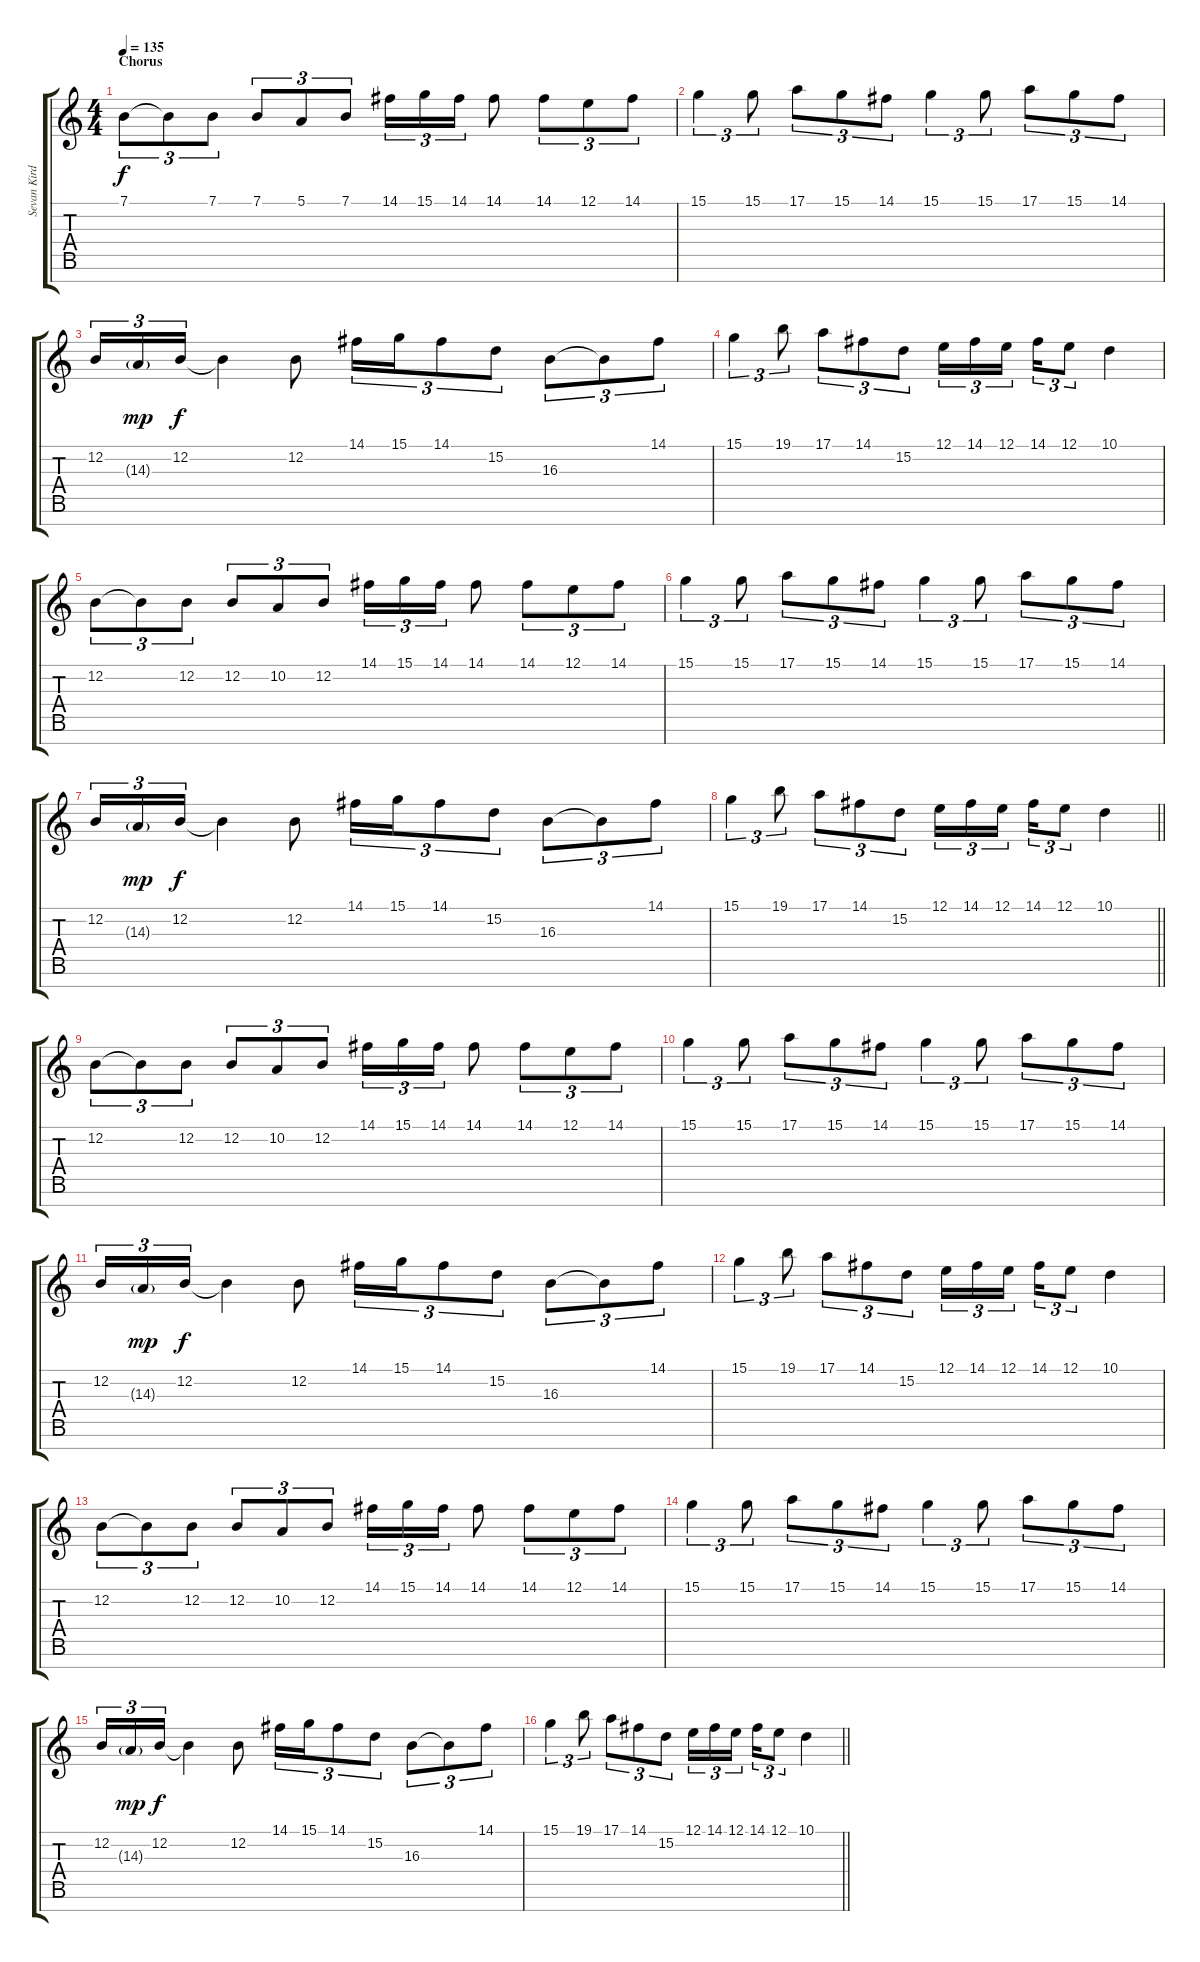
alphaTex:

\track ("Sevan Kirder" "Sevan Kird") {instrument flute}
\staff {score tabs}
\tuning (E4 B3 G3 D3 A2 E2 B1) {hide}
\ts (4 4)
\section ("" "Chorus")
\tempo 135
\clef g2
\ks c
7.1.8{tu (3 2) dy f} 7.1{t}.8{tu (3 2)} 7.1.8{tu (3 2)} 7.1.8{tu (3 2)} 5.1.8{tu (3 2)} 7.1.8{tu (3 2)} 14.1.16{tu (3 2)} 15.1.16{tu (3 2)} 14.1.16{tu (3 2)} 14.1.8 14.1.8{tu (3 2)} 12.1.8{tu (3 2)} 14.1.8{tu (3 2)} |
15.1.4{tu (3 2)} 15.1.8{tu (3 2)} 17.1.8{tu (3 2)} 15.1.8{tu (3 2)} 14.1.8{tu (3 2)} 15.1.4{tu (3 2)} 15.1.8{tu (3 2)} 17.1.8{tu (3 2)} 15.1.8{tu (3 2)} 14.1.8{tu (3 2)} |
12.2.16{tu (3 2)} 14.3{g}.16{tu (3 2) dy mp} 12.2.16{tu (3 2) dy f} 12.2{t}.4 12.2.8 14.1.16{tu (3 2)} 15.1.16{tu (3 2)} 14.1.8{tu (3 2)} 15.2.8{tu (3 2)} 16.3.8{tu (3 2)} 16.3{t}.8{tu (3 2)} 14.1.8{tu (3 2)} |
15.1.4{tu (3 2)} 19.1.8{tu (3 2)} 17.1.8{tu (3 2)} 14.1.8{tu (3 2)} 15.2.8{tu (3 2)} 12.1.16{tu (3 2)} 14.1.16{tu (3 2)} 12.1.16{tu (3 2) beam splitsecondary} 14.1.16{tu (3 2)} 12.1.8{tu (3 2)} 10.1.4 |
12.2.8{tu (3 2)} 12.2{t}.8{tu (3 2)} 12.2.8{tu (3 2)} 12.2.8{tu (3 2)} 10.2.8{tu (3 2)} 12.2.8{tu (3 2)} 14.1.16{tu (3 2)} 15.1.16{tu (3 2)} 14.1.16{tu (3 2)} 14.1.8 14.1.8{tu (3 2)} 12.1.8{tu (3 2)} 14.1.8{tu (3 2)} |
15.1.4{tu (3 2)} 15.1.8{tu (3 2)} 17.1.8{tu (3 2)} 15.1.8{tu (3 2)} 14.1.8{tu (3 2)} 15.1.4{tu (3 2)} 15.1.8{tu (3 2)} 17.1.8{tu (3 2)} 15.1.8{tu (3 2)} 14.1.8{tu (3 2)} |
12.2.16{tu (3 2)} 14.3{g}.16{tu (3 2) dy mp} 12.2.16{tu (3 2) dy f} 12.2{t}.4 12.2.8 14.1.16{tu (3 2)} 15.1.16{tu (3 2)} 14.1.8{tu (3 2)} 15.2.8{tu (3 2)} 16.3.8{tu (3 2)} 16.3{t}.8{tu (3 2)} 14.1.8{tu (3 2)} |
\barLineRight lightlight
15.1.4{tu (3 2)} 19.1.8{tu (3 2)} 17.1.8{tu (3 2)} 14.1.8{tu (3 2)} 15.2.8{tu (3 2)} 12.1.16{tu (3 2)} 14.1.16{tu (3 2)} 12.1.16{tu (3 2) beam splitsecondary} 14.1.16{tu (3 2)} 12.1.8{tu (3 2)} 10.1.4 |
12.2.8{tu (3 2)} 12.2{t}.8{tu (3 2)} 12.2.8{tu (3 2)} 12.2.8{tu (3 2)} 10.2.8{tu (3 2)} 12.2.8{tu (3 2)} 14.1.16{tu (3 2)} 15.1.16{tu (3 2)} 14.1.16{tu (3 2)} 14.1.8 14.1.8{tu (3 2)} 12.1.8{tu (3 2)} 14.1.8{tu (3 2)} |
15.1.4{tu (3 2)} 15.1.8{tu (3 2)} 17.1.8{tu (3 2)} 15.1.8{tu (3 2)} 14.1.8{tu (3 2)} 15.1.4{tu (3 2)} 15.1.8{tu (3 2)} 17.1.8{tu (3 2)} 15.1.8{tu (3 2)} 14.1.8{tu (3 2)} |
12.2.16{tu (3 2)} 14.3{g}.16{tu (3 2) dy mp} 12.2.16{tu (3 2) dy f} 12.2{t}.4 12.2.8 14.1.16{tu (3 2)} 15.1.16{tu (3 2)} 14.1.8{tu (3 2)} 15.2.8{tu (3 2)} 16.3.8{tu (3 2)} 16.3{t}.8{tu (3 2)} 14.1.8{tu (3 2)} |
15.1.4{tu (3 2)} 19.1.8{tu (3 2)} 17.1.8{tu (3 2)} 14.1.8{tu (3 2)} 15.2.8{tu (3 2)} 12.1.16{tu (3 2)} 14.1.16{tu (3 2)} 12.1.16{tu (3 2) beam splitsecondary} 14.1.16{tu (3 2)} 12.1.8{tu (3 2)} 10.1.4 |
12.2.8{tu (3 2)} 12.2{t}.8{tu (3 2)} 12.2.8{tu (3 2)} 12.2.8{tu (3 2)} 10.2.8{tu (3 2)} 12.2.8{tu (3 2)} 14.1.16{tu (3 2)} 15.1.16{tu (3 2)} 14.1.16{tu (3 2)} 14.1.8 14.1.8{tu (3 2)} 12.1.8{tu (3 2)} 14.1.8{tu (3 2)} |
15.1.4{tu (3 2)} 15.1.8{tu (3 2)} 17.1.8{tu (3 2)} 15.1.8{tu (3 2)} 14.1.8{tu (3 2)} 15.1.4{tu (3 2)} 15.1.8{tu (3 2)} 17.1.8{tu (3 2)} 15.1.8{tu (3 2)} 14.1.8{tu (3 2)} |
12.2.16{tu (3 2)} 14.3{g}.16{tu (3 2) dy mp} 12.2.16{tu (3 2) dy f} 12.2{t}.4 12.2.8 14.1.16{tu (3 2)} 15.1.16{tu (3 2)} 14.1.8{tu (3 2)} 15.2.8{tu (3 2)} 16.3.8{tu (3 2)} 16.3{t}.8{tu (3 2)} 14.1.8{tu (3 2)} |
\barLineRight lightlight
15.1.4{tu (3 2)} 19.1.8{tu (3 2)} 17.1.8{tu (3 2)} 14.1.8{tu (3 2)} 15.2.8{tu (3 2)} 12.1.16{tu (3 2)} 14.1.16{tu (3 2)} 12.1.16{tu (3 2) beam splitsecondary} 14.1.16{tu (3 2)} 12.1.8{tu (3 2)} 10.1.4
